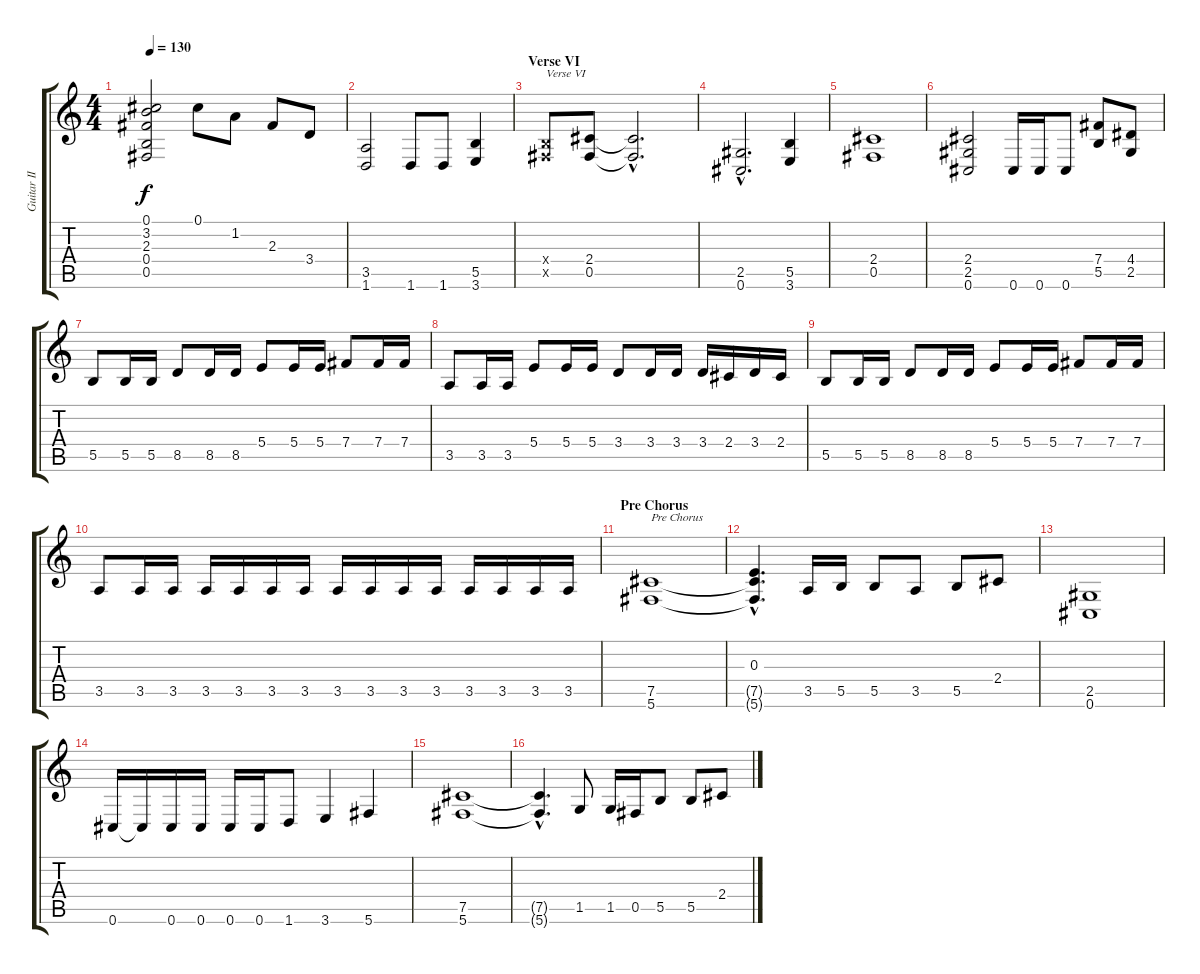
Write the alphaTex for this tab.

\track ("Guitar II [Henriksson]" "Guitar II ") {instrument distortionguitar}
\staff {score tabs}
\tuning (Db4 Ab3 E3 B2 Gb2 Db2) {hide}
\ts (4 4)
\tempo 130
\clef g2
\ks c
(0.1 3.2 2.3 0.4 0.5).2{dy f} 0.1.8 1.2.8 2.3.8 3.4.8 |
(3.5 1.6).2 1.6.8 1.6.8 (5.5 3.6).4 |
\section ("" "Verse VI")
(0.4{x} 0.5{x}).8{txt "Verse VI"} (2.4 0.5).8 (2.4{hac t} 0.5{hac t}).2{d} |
(2.5{hac} 0.6{hac}).2{d} (5.5 3.6).4 |
(2.4 0.5).1 |
(2.4 2.5 0.6).2 0.6.16 0.6.16 0.6.8 (7.4 5.5).8 (4.4 2.5).8 |
5.5.8 5.5.16 5.5.16 8.5.8 8.5.16 8.5.16 5.4.8 5.4.16 5.4.16 7.4.8 7.4.16 7.4.16 |
3.5.8 3.5.16 3.5.16 5.4.8 5.4.16 5.4.16 3.4.8 3.4.16 3.4.16 3.4.16 2.4.16 3.4.16 2.4.16 |
5.5.8 5.5.16 5.5.16 8.5.8 8.5.16 8.5.16 5.4.8 5.4.16 5.4.16 7.4.8 7.4.16 7.4.16 |
3.5.8 3.5.16 3.5.16 3.5.16 3.5.16 3.5.16 3.5.16 3.5.16 3.5.16 3.5.16 3.5.16 3.5.16 3.5.16 3.5.16 3.5.16 |
\section ("" "Pre Chorus")
(7.5 5.6).1{txt "Pre Chorus"} |
(0.3{hac} 7.5{hac t} 5.6{hac t}).4{d} 3.5.16 5.5.16 5.5.8 3.5.8 5.5.8 2.4.8 |
(2.5 0.6).1 |
0.6.16 0.6{t}.16 0.6.16 0.6.16 0.6.16 0.6.16 1.6.8 3.6.4 5.6.4 |
(7.5 5.6).1 |
(7.5{hac t} 5.6{hac t}).4{d} 1.5.8 1.5.16 0.5.16 5.5.8 5.5.8 2.4.8
